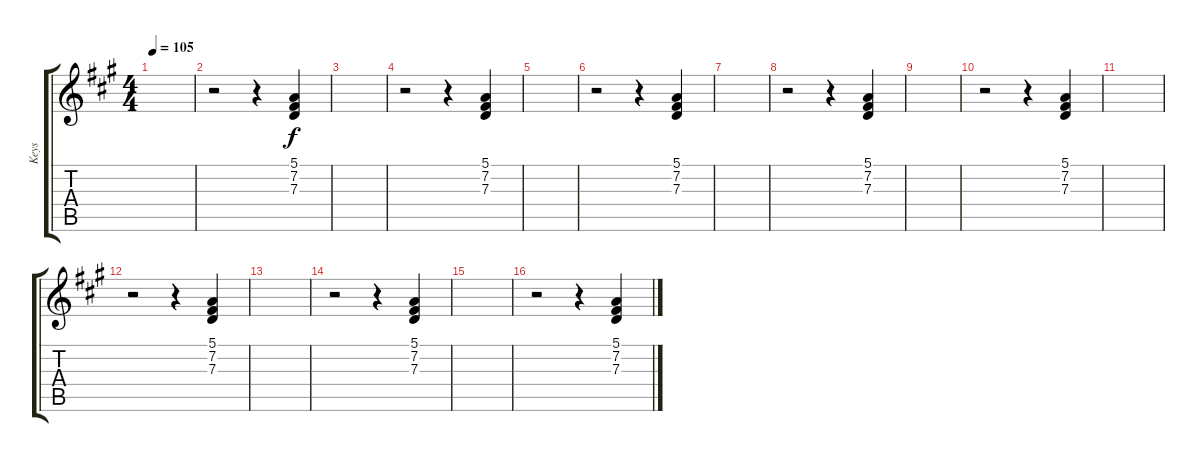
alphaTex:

\track ("Keys" "Keys") {instrument drawbarorgan}
\staff {score tabs}
\tuning (E4 B3 G3 D3 A2 E2) {hide}
\ts (4 4)
\tempo 105
\clef g2
\ks a
|
r.2 r.4 (5.1 7.2 7.3).4 |
|
r.2 r.4 (5.1 7.2 7.3).4 |
|
r.2 r.4 (5.1 7.2 7.3).4 |
|
r.2 r.4 (5.1 7.2 7.3).4 |
|
r.2 r.4 (5.1 7.2 7.3).4 |
|
r.2 r.4 (5.1 7.2 7.3).4 |
|
r.2 r.4 (5.1 7.2 7.3).4 |
|
r.2 r.4 (5.1 7.2 7.3).4
